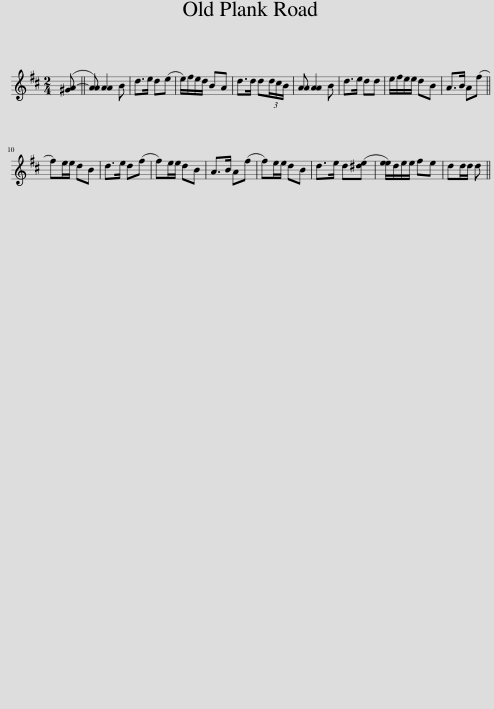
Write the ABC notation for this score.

X:1
L:1/8
M:2/4
I:linebreak $
K:D
V:1 treble
V:1
 ([^GA-] || [AA]) [AA]2 B | d>e d(e | e/)f/e/d/ BA | d>d d(3d/c/B/ | %5
 [AA] [AA]2 B | d>e dd | e/f/e/e/ dB | A>B A(f ||$ f)e/e/ dB | %10
 d>e d(f | f)e/e/ dB | A>B A(f | f)e/e/ dB | d>e d([^de] | %15
 [ee]/)d/e/e/ fe | dd/d/ d || %17
